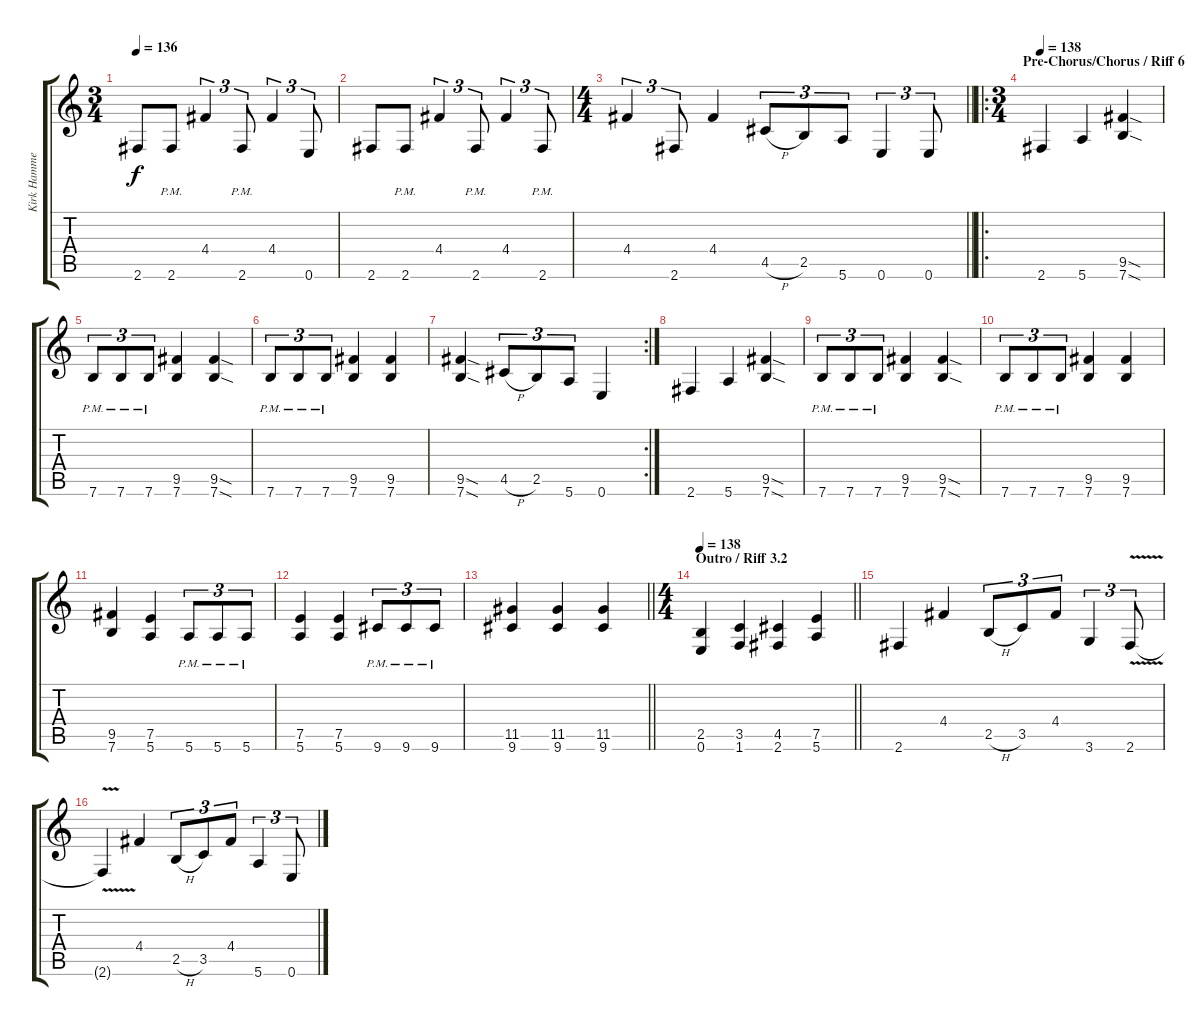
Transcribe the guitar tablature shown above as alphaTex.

\track ("Kirk Hammett Riff" "Kirk Hamme") {instrument distortionguitar}
\staff {score tabs}
\tuning (E4 B3 G3 D3 A2 E2) {hide}
\ts (3 4)
\tempo 136
\clef g2
\ks c
2.6.8{dy f} 2.6{pm}.8 4.4.4{tu (3 2)} 2.6{pm}.8{tu (3 2)} 4.4.4{tu (3 2)} 0.6.8{tu (3 2)} |
2.6.8 2.6{pm}.8 4.4.4{tu (3 2)} 2.6{pm}.8{tu (3 2)} 4.4.4{tu (3 2)} 2.6{pm}.8{tu (3 2)} |
\ts (4 4)
\barLineRight lightlight
4.4.4{tu (3 2)} 2.6.8{tu (3 2)} 4.4.4 4.5{h}.8{tu (3 2)} 2.5.8{tu (3 2)} 5.6.8{tu (3 2)} 0.6.4{tu (3 2)} 0.6.8{tu (3 2)} |
\ro
\ts (3 4)
\section ("" "Pre-Chorus/Chorus / Riff 6")
\tempo 138
2.6.4 5.6.4 (9.5{sod} 7.6{sod}).4 |
7.6{pm}.8{tu (3 2)} 7.6{pm}.8{tu (3 2)} 7.6{pm}.8{tu (3 2)} (9.5 7.6).4 (9.5{sod} 7.6{sod}).4 |
7.6{pm}.8{tu (3 2)} 7.6{pm}.8{tu (3 2)} 7.6{pm}.8{tu (3 2)} (9.5 7.6).4 (9.5 7.6).4 |
\rc 2
(9.5{sod} 7.6{sod}).4 4.5{h}.8{tu (3 2)} 2.5.8{tu (3 2)} 5.6.8{tu (3 2)} 0.6.4 |
2.6.4 5.6.4 (9.5{sod} 7.6{sod}).4 |
7.6{pm}.8{tu (3 2)} 7.6{pm}.8{tu (3 2)} 7.6{pm}.8{tu (3 2)} (9.5 7.6).4 (9.5{sod} 7.6{sod}).4 |
7.6{pm}.8{tu (3 2)} 7.6{pm}.8{tu (3 2)} 7.6{pm}.8{tu (3 2)} (9.5 7.6).4 (9.5 7.6).4 |
(9.5 7.6).4 (7.5 5.6).4 5.6{pm}.8{tu (3 2)} 5.6{pm}.8{tu (3 2)} 5.6{pm}.8{tu (3 2)} |
(7.5 5.6).4 (7.5 5.6).4 9.6{pm}.8{tu (3 2)} 9.6{pm}.8{tu (3 2)} 9.6{pm}.8{tu (3 2)} |
\barLineRight lightlight
(11.5 9.6).4 (11.5 9.6).4 (11.5 9.6).4 |
\ts (4 4)
\section ("" "Outro / Riff 3.2")
\tempo 138
\barLineRight lightlight
(2.5 0.6).4 (3.5 1.6).4 (4.5 2.6).4 (7.5 5.6).4 |
2.6.4 4.4.4 2.5{h}.8{tu (3 2)} 3.5.8{tu (3 2)} 4.4.8{tu (3 2)} 3.6.4{tu (3 2)} 2.6{v}.8{tu (3 2)} |
2.6{v t}.4 4.4.4 2.5{h}.8{tu (3 2)} 3.5.8{tu (3 2)} 4.4.8{tu (3 2)} 5.6.4{tu (3 2)} 0.6.8{tu (3 2)}
